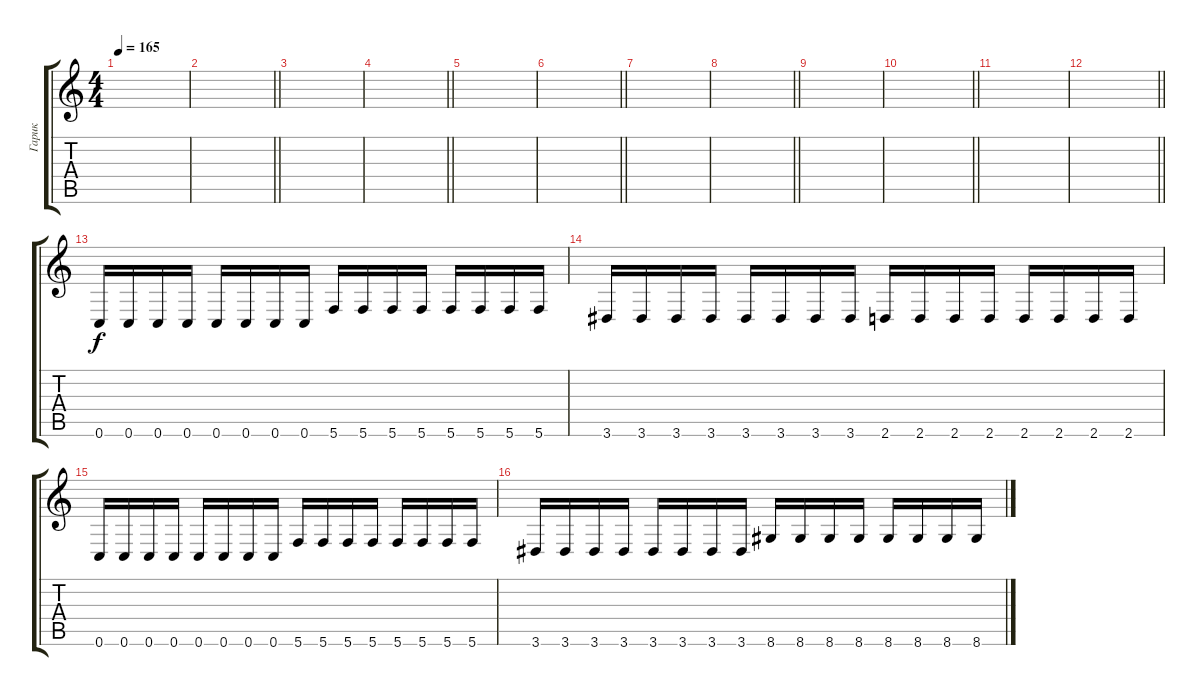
\track ("Гарик" "Гарик") {instrument distortionguitar}
\staff {score tabs}
\tuning (D4 A3 F3 C3 G2 C2) {hide}
\ts (4 4)
\tempo 165
\clef g2
\ks c
|
\barLineRight lightlight
|
|
\barLineRight lightlight
|
|
\barLineRight lightlight
|
|
\barLineRight lightlight
|
|
\barLineRight lightlight
|
|
\barLineRight lightlight
|
0.6.16 0.6.16 0.6.16 0.6.16 0.6.16 0.6.16 0.6.16 0.6.16 5.6.16 5.6.16 5.6.16 5.6.16 5.6.16 5.6.16 5.6.16 5.6.16 |
3.6.16 3.6.16 3.6.16 3.6.16 3.6.16 3.6.16 3.6.16 3.6.16 2.6.16 2.6.16 2.6.16 2.6.16 2.6.16 2.6.16 2.6.16 2.6.16 |
0.6.16 0.6.16 0.6.16 0.6.16 0.6.16 0.6.16 0.6.16 0.6.16 5.6.16 5.6.16 5.6.16 5.6.16 5.6.16 5.6.16 5.6.16 5.6.16 |
3.6.16 3.6.16 3.6.16 3.6.16 3.6.16 3.6.16 3.6.16 3.6.16 8.6.16 8.6.16 8.6.16 8.6.16 8.6.16 8.6.16 8.6.16 8.6.16
